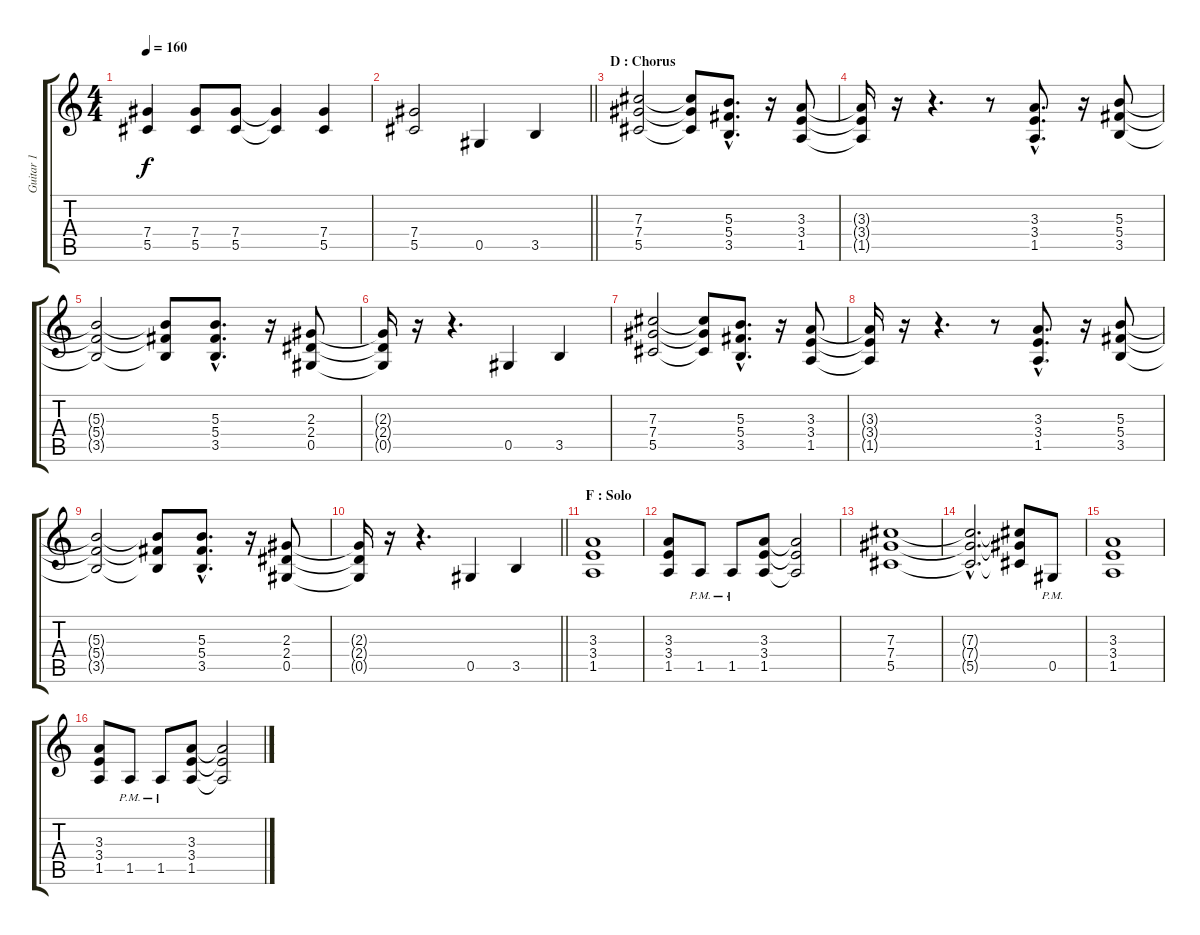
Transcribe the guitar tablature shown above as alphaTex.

\track ("Guitar 1" "Guitar 1") {instrument overdrivenguitar}
\staff {score tabs}
\tuning (Eb4 Bb3 Gb3 Db3 Ab2 Eb2) {hide}
\ts (4 4)
\tempo 160
\clef g2
\ks c
(7.4 5.5).4{dy f} (7.4 5.5).8 (7.4 5.5).8 (7.4{t} 5.5{t}).4 (7.4 5.5).4 |
\barLineRight lightlight
(7.4 5.5).2 0.5.4 3.5.4 |
\section ("" "D : Chorus")
(7.3 7.4 5.5).2 (7.3{t} 7.4{t} 5.5{t}).8 (5.3{hac} 5.4{hac} 3.5{hac}).8{d} r.16 (3.3 3.4 1.5).8 |
(3.3{t} 3.4{t} 1.5{t}).16 r.16 r.4{d} r.8 (3.3{hac} 3.4{hac} 1.5{hac}).8{d} r.16 (5.3 5.4 3.5).8 |
(5.3{t} 5.4{t} 3.5{t}).2 (5.3{t} 5.4{t} 3.5{t}).8 (5.3{hac} 5.4{hac} 3.5{hac}).8{d} r.16 (2.3 2.4 0.5).8 |
(2.3{t} 2.4{t} 0.5{t}).16 r.16 r.4{d} 0.5.4 3.5.4 |
(7.3 7.4 5.5).2 (7.3{t} 7.4{t} 5.5{t}).8 (5.3{hac} 5.4{hac} 3.5{hac}).8{d} r.16 (3.3 3.4 1.5).8 |
(3.3{t} 3.4{t} 1.5{t}).16 r.16 r.4{d} r.8 (3.3{hac} 3.4{hac} 1.5{hac}).8{d} r.16 (5.3 5.4 3.5).8 |
(5.3{t} 5.4{t} 3.5{t}).2 (5.3{t} 5.4{t} 3.5{t}).8 (5.3{hac} 5.4{hac} 3.5{hac}).8{d} r.16 (2.3 2.4 0.5).8 |
\barLineRight lightlight
(2.3{t} 2.4{t} 0.5{t}).16 r.16 r.4{d} 0.5.4 3.5.4 |
\section ("" "F : Solo")
(3.3 3.4 1.5).1 |
(3.3 3.4 1.5).8 1.5{pm}.8 1.5{pm}.8 (3.3 3.4 1.5).8 (3.3{t} 3.4{t} 1.5{t}).2 |
(7.3 7.4 5.5).1 |
(7.3{hac t} 7.4{hac t} 5.5{hac t}).2{d} (7.3{t} 7.4{t} 5.5{t}).8 0.5{pm}.8 |
(3.3 3.4 1.5).1 |
(3.3 3.4 1.5).8 1.5{pm}.8 1.5{pm}.8 (3.3 3.4 1.5).8 (3.3{t} 3.4{t} 1.5{t}).2
